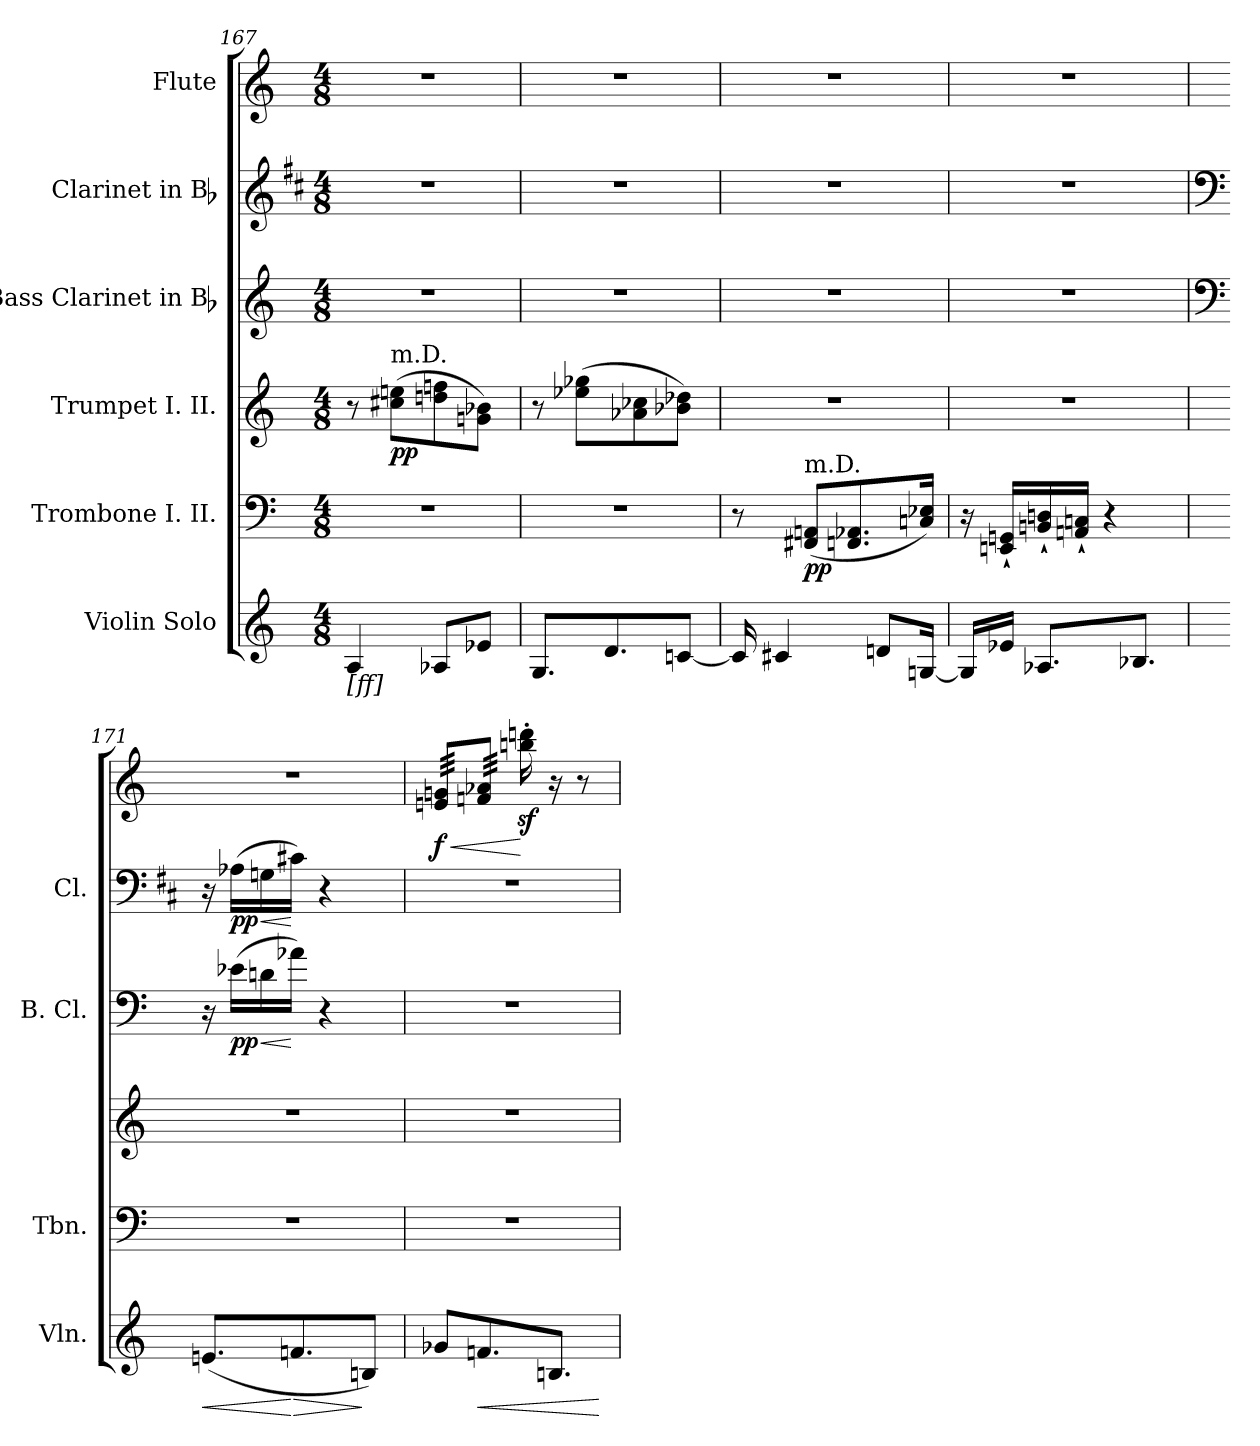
**kern	**dynam	**kern	**dynam	**kern	**dynam	**kern	**dynam	**kern	**dynam	**kern	**dynam
*part6	*part6	*part5	*part5	*part4	*part4	*part3	*part3	*part2	*part2	*part1	*part1
*staff6	*staff6	*staff5	*staff5	*staff4	*staff4	*staff3	*staff3	*staff2	*staff2	*staff1	*staff1
*I"Violin Solo	*	*I"Trombone I. II.	*	*I"Trumpet I. II.	*	*I"Bass Clarinet in Bb	*	*I"Clarinet in Bb	*	*I"Flute	*
*I'Vln.	*	*I'Tbn.	*	*	*	*I'B. Cl.	*	*I'Cl.	*	*	*
!!LO:PB:g=z
*clefG2	*	*clefF4	*	*clefG2	*	*clefG2	*	*clefG2	*	*clefG2	*
*	*	*	*	*	*	*ITrd8c14	*	*ITrd1c2	*	*	*
*k[]	*	*k[]	*	*k[]	*	*k[]	*	*k[]	*	*k[]	*
*C:	*	*C:	*	*C:	*	*C:	*	*C:	*	*C:	*
*M4/8	*	*M4/8	*	*M4/8	*	*M4/8	*	*M4/8	*	*M4/8	*
*MM72	*	*MM72	*	*MM72	*	*MM72	*	*MM72	*	*MM72	*
=167	=167	=167	=167	=167	=167	=167	=167	=167	=167	=167	=167
!LO:TX:b:t=[ff]	!	!	!	!	!	!	!	!	!	!	!
!	!	!LO:N:vis=1	!	!	!	!LO:N:vis=1	!	!LO:N:vis=1	!	!LO:N:vis=1	!
(4Ai/	.	2r	.	8r	.	2r	.	2r	.	2r	.
!	!	!	!	!LO:TX:a:t=m.D.	!	!	!	!	!	!	!
.	.	.	.	(8cc#Xi\ 8eeniL	pp	.	.	.	.	.	.
8A-Xi/L	.	.	.	8ddni\ 8ffni	.	.	.	.	.	.	.
8e-Xi/J	.	.	.	8gni\ 8b-XiJ)	.	.	.	.	.	.	.
=168	=168	=168	=168	=168	=168	=168	=168	=168	=168	=168	=168
!	!	!LO:N:vis=1	!	!	!	!LO:N:vis=1	!	!LO:N:vis=1	!	!LO:N:vis=1	!
8.Gi/L	.	2r	.	8r	.	2r	.	2r	.	2r	.
.	.	.	.	(8ee-Xi\ 8gg-XiL	.	.	.	.	.	.	.
8.di/	.	.	.	.	.	.	.	.	.	.	.
.	.	.	.	8a-Xi\ 8cc-Xi	.	.	.	.	.	.	.
[<8cni/J	.	.	.	8b-Xi\ 8dd-XiJ)	.	.	.	.	.	.	.
=169	=169	=169	=169	=169	=169	=169	=169	=169	=169	=169	=169
!	!	!	!	!LO:N:vis=1	!	!LO:N:vis=1	!	!LO:N:vis=1	!	!LO:N:vis=1	!
16ci/]	.	8r	.	2r	.	2r	.	2r	.	2r	.
4c#Xi/	.	.	.	.	.	.	.	.	.	.	.
!	!	!LO:TX:a:t=m.D.	!	!	!	!	!	!	!	!	!
.	.	(8FF#Xi/ 8AAniL	pp	.	.	.	.	.	.	.	.
.	.	8.FFni/ 8.AA-Xi	.	.	.	.	.	.	.	.	.
8dni/L	.	.	.	.	.	.	.	.	.	.	.
[<16Gni/Jk	.	16Cni/ 16E-XiJk)	.	.	.	.	.	.	.	.	.
=170	=170	=170	=170	=170	=170	=170	=170	=170	=170	=170	=170
!	!	!	!	!LO:N:vis=1	!	!LO:N:vis=1	!	!LO:N:vis=1	!	!LO:N:vis=1	!
16Gi/LL]	.	16r	.	2r	.	2r	.	2r	.	2r	.
16e-Xi/JJ	.	16EEni/` 16GGni`LL	.	.	.	.	.	.	.	.	.
8.A-Xi/L	.	16BBni/` 16Dni`	.	.	.	.	.	.	.	.	.
.	.	16AAni/` 16Cni`JJ	.	.	.	.	.	.	.	.	.
.	.	4r	.	.	.	.	.	.	.	.	.
8.B-Xi/J	.	.	.	.	.	.	.	.	.	.	.
!!LO:LB:g=z
=171	=171	=171	=171	=171	=171	=171	=171	=171	=171	=171	=171
*	*	*	*	*	*	*clefF4	*	*clefF4	*	*	*
!	!LO:HP:b	!LO:N:vis=1	!	!LO:N:vis=1	!	!	!	!	!	!LO:N:vis=1	!
(8.eni/L	<	2r	.	2r	.	16r	.	16r	.	2r	.
!	!	!	!	!	!	!	!LO:HP:b	!	!LO:HP:b	!	!
.	.	.	.	.	.	(16E-Xi\LL	< pp	(16G-Xi\LL	< pp	.	.
.	.	.	.	.	.	16Dni\	.	16Fni\	.	.	.
!	!LO:HP:n=1:b	!	!	!	!	!	!	!	!	!	!
8.fni/	[ >	.	.	.	.	16A-Xi\JJ)	[	16Bni\JJ)	[	.	.
.	.	.	.	.	.	4r	.	4r	.	.	.
8Bni/J)	]	.	.	.	.	.	.	.	.	.	.
=172	=172	=172	=172	=172	=172	=172	=172	=172	=172	=172	=172
!	!	!	!	!	!	!	!	!	!	!LO:TX:a:t=Flzg	!
!	!	!LO:N:vis=1	!	!LO:N:vis=1	!	!LO:N:vis=1	!	!LO:N:vis=1	!	!	!LO:HP:b
*	*	*	*	*	*	*	*	*	*	*tremolo	*
8g-Xi/L	.	2r	.	2r	.	2r	.	2r	.	64eni/ 64gniLLLL	< f
.	.	.	.	.	.	.	.	.	.	64eni/ 64gni	.
.	.	.	.	.	.	.	.	.	.	64eni/ 64gni	.
.	.	.	.	.	.	.	.	.	.	64eni/ 64gni	.
.	.	.	.	.	.	.	.	.	.	64eni/ 64gni	.
.	.	.	.	.	.	.	.	.	.	64eni/ 64gni	.
.	.	.	.	.	.	.	.	.	.	64eni/ 64gni	.
.	.	.	.	.	.	.	.	.	.	64eni/ 64gni	.
!	!LO:HP:b	!	!	!	!	!	!	!	!	!	!
8.fni/	<	.	.	.	.	.	.	.	.	64fni/ 64a-Xi	.
.	.	.	.	.	.	.	.	.	.	64fni/ 64a-Xi	.
.	.	.	.	.	.	.	.	.	.	64fni/ 64a-Xi	.
.	.	.	.	.	.	.	.	.	.	64fni/ 64a-Xi	.
.	.	.	.	.	.	.	.	.	.	64fni/ 64a-Xi	.
.	.	.	.	.	.	.	.	.	.	64fni/ 64a-Xi	.
.	.	.	.	.	.	.	.	.	.	64fni/ 64a-Xi	.
.	.	.	.	.	.	.	.	.	.	64fni/ 64a-XiJJJJ	.
*	*	*	*	*	*	*	*	*	*	*Xtremolo	*
.	.	.	.	.	.	.	.	.	.	16bbni\z' 16dddniz'	[
8.Bni/J	.	.	.	.	.	.	.	.	.	16r	.
.	.	.	.	.	.	.	.	.	.	8r	.
.	[	.	.	.	.	.	.	.	.	.	.
=	=	=	=	=	=	=	=	=	=	=	=
*-	*-	*-	*-	*-	*-	*-	*-	*-	*-	*-	*-
